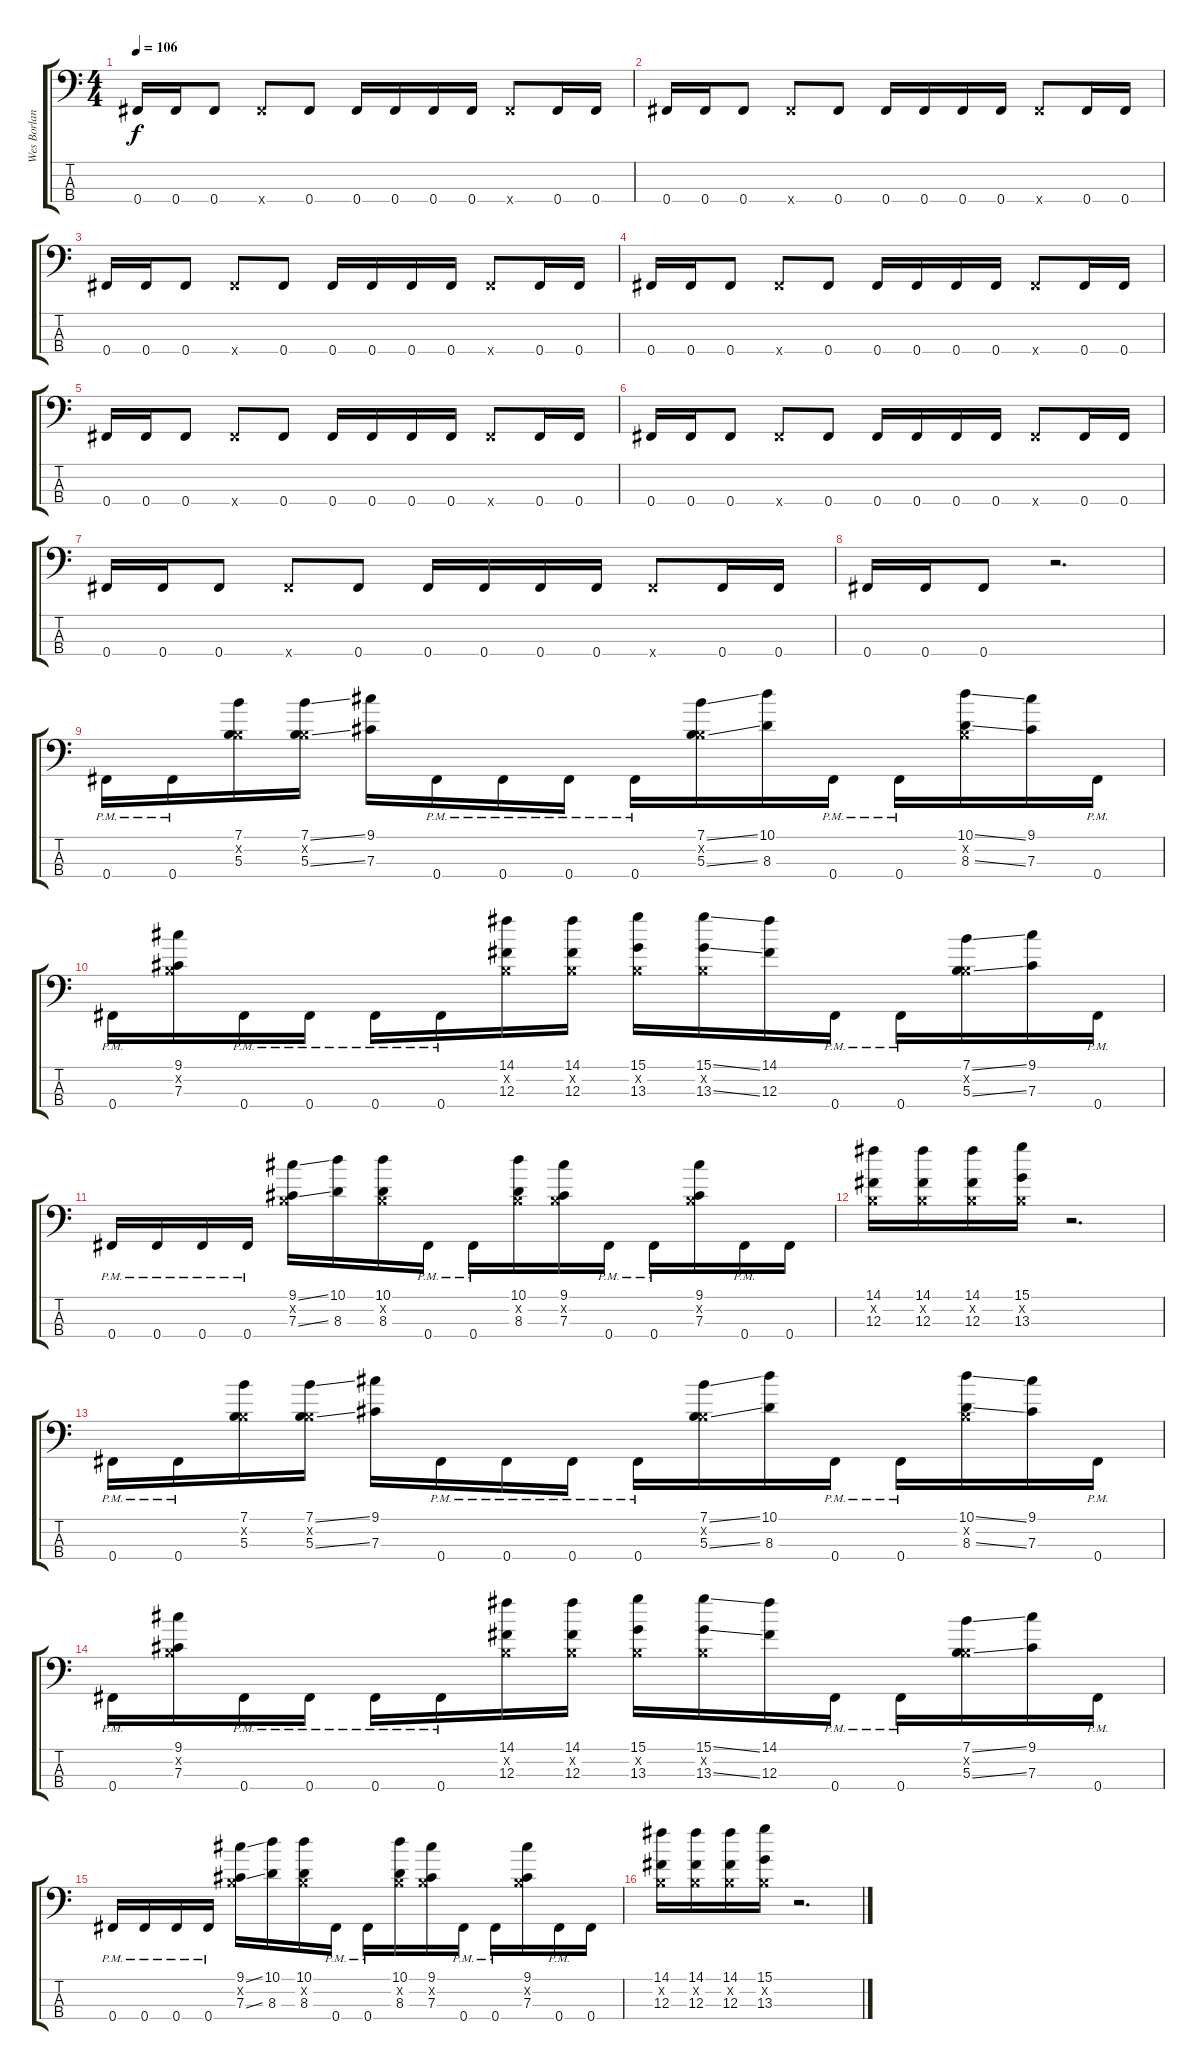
\track ("Wes Borland - Bass Guitar" "Wes Borlan") {instrument electricguitarclean}
\staff {score tabs}
\tuning (E3 B2 Gb2 Gb1) {hide}
\ts (4 4)
\tempo 106
\clef f4
\ks c
0.4.16{dy f} 0.4.16 0.4.8 0.4{x}.8 0.4.8 0.4.16 0.4.16 0.4.16 0.4.16 0.4{x}.8 0.4.16 0.4.16 |
0.4.16 0.4.16 0.4.8 0.4{x}.8 0.4.8 0.4.16 0.4.16 0.4.16 0.4.16 0.4{x}.8 0.4.16 0.4.16 |
0.4.16 0.4.16 0.4.8 0.4{x}.8 0.4.8 0.4.16 0.4.16 0.4.16 0.4.16 0.4{x}.8 0.4.16 0.4.16 |
0.4.16 0.4.16 0.4.8 0.4{x}.8 0.4.8 0.4.16 0.4.16 0.4.16 0.4.16 0.4{x}.8 0.4.16 0.4.16 |
0.4.16 0.4.16 0.4.8 0.4{x}.8 0.4.8 0.4.16 0.4.16 0.4.16 0.4.16 0.4{x}.8 0.4.16 0.4.16 |
0.4.16 0.4.16 0.4.8 0.4{x}.8 0.4.8 0.4.16 0.4.16 0.4.16 0.4.16 0.4{x}.8 0.4.16 0.4.16 |
0.4.16 0.4.16 0.4.8 0.4{x}.8 0.4.8 0.4.16 0.4.16 0.4.16 0.4.16 0.4{x}.8 0.4.16 0.4.16 |
0.4.16 0.4.16 0.4.8 r.2{d} |
0.4{pm}.16{instrument distortionguitar} 0.4{pm}.16 (7.1 0.2{x} 5.3).16 (7.1{ss} 0.2{x} 5.3{ss}).16 (9.1 7.3).16 0.4{pm}.16 0.4{pm}.16 0.4{pm}.16 0.4{pm}.16 (7.1{ss} 0.2{x} 5.3{ss}).16 (10.1 8.3).16 0.4{pm}.16 0.4{pm}.16 (10.1{ss} 0.2{x} 8.3{ss}).16 (9.1 7.3).16 0.4{pm}.16 |
0.4{pm}.16 (9.1 0.2{x} 7.3).16 0.4{pm}.16 0.4{pm}.16 0.4{pm}.16 0.4{pm}.16 (14.1 0.2{x} 12.3).16 (14.1 0.2{x} 12.3).16 (15.1 0.2{x} 13.3).16 (15.1{ss} 0.2{x} 13.3{ss}).16 (14.1 12.3).16 0.4{pm}.16 0.4{pm}.16 (7.1{ss} 0.2{x} 5.3{ss}).16 (9.1 7.3).16 0.4{pm}.16 |
0.4{pm}.16 0.4{pm}.16 0.4{pm}.16 0.4{pm}.16 (9.1{ss} 0.2{x} 7.3{ss}).16 (10.1 8.3).16 (10.1 0.2{x} 8.3).16 0.4{pm}.16 0.4{pm}.16 (10.1 0.2{x} 8.3).16 (9.1 0.2{x} 7.3).16 0.4{pm}.16 0.4{pm}.16 (9.1 0.2{x} 7.3).16 0.4{pm}.16 0.4.16 |
(14.1 0.2{x} 12.3).16 (14.1 0.2{x} 12.3).16 (14.1 0.2{x} 12.3).16 (15.1 0.2{x} 13.3).16 r.2{d} |
0.4{pm}.16 0.4{pm}.16 (7.1 0.2{x} 5.3).16 (7.1{ss} 0.2{x} 5.3{ss}).16 (9.1 7.3).16 0.4{pm}.16 0.4{pm}.16 0.4{pm}.16 0.4{pm}.16 (7.1{ss} 0.2{x} 5.3{ss}).16 (10.1 8.3).16 0.4{pm}.16 0.4{pm}.16 (10.1{ss} 0.2{x} 8.3{ss}).16 (9.1 7.3).16 0.4{pm}.16 |
0.4{pm}.16 (9.1 0.2{x} 7.3).16 0.4{pm}.16 0.4{pm}.16 0.4{pm}.16 0.4{pm}.16 (14.1 0.2{x} 12.3).16 (14.1 0.2{x} 12.3).16 (15.1 0.2{x} 13.3).16 (15.1{ss} 0.2{x} 13.3{ss}).16 (14.1 12.3).16 0.4{pm}.16 0.4{pm}.16 (7.1{ss} 0.2{x} 5.3{ss}).16 (9.1 7.3).16 0.4{pm}.16 |
0.4{pm}.16 0.4{pm}.16 0.4{pm}.16 0.4{pm}.16 (9.1{ss} 0.2{x} 7.3{ss}).16 (10.1 8.3).16 (10.1 0.2{x} 8.3).16 0.4{pm}.16 0.4{pm}.16 (10.1 0.2{x} 8.3).16 (9.1 0.2{x} 7.3).16 0.4{pm}.16 0.4{pm}.16 (9.1 0.2{x} 7.3).16 0.4{pm}.16 0.4.16 |
(14.1 0.2{x} 12.3).16 (14.1 0.2{x} 12.3).16 (14.1 0.2{x} 12.3).16 (15.1 0.2{x} 13.3).16 r.2{d}
